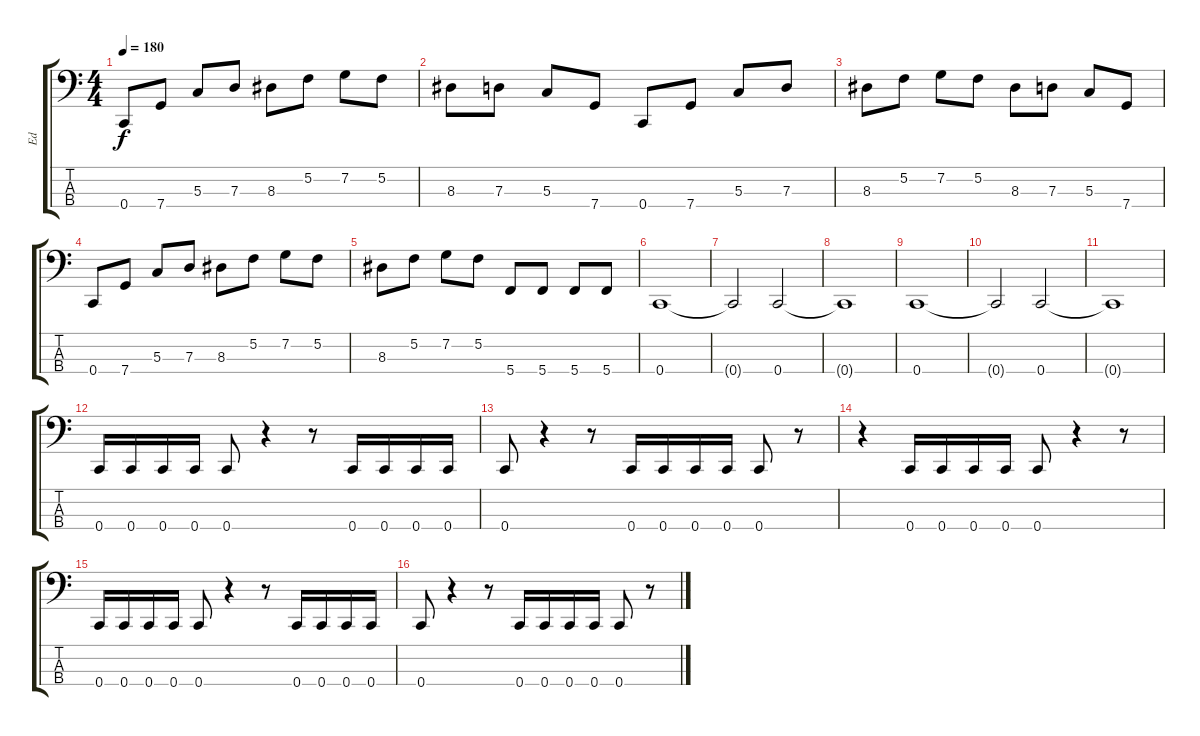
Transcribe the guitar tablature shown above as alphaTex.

\track ("Ed" "Ed") {instrument electricbassfinger}
\staff {score tabs}
\tuning (F2 C2 G1 C1) {hide}
\ts (4 4)
\tempo 180
\clef f4
\ks c
0.4.8{dy f} 7.4.8 5.3.8 7.3.8 8.3.8 5.2.8 7.2.8 5.2.8 |
8.3.8 7.3.8 5.3.8 7.4.8 0.4.8 7.4.8 5.3.8 7.3.8 |
8.3.8 5.2.8 7.2.8 5.2.8 8.3.8 7.3.8 5.3.8 7.4.8 |
0.4.8 7.4.8 5.3.8 7.3.8 8.3.8 5.2.8 7.2.8 5.2.8 |
8.3.8 5.2.8 7.2.8 5.2.8 5.4.8 5.4.8 5.4.8 5.4.8 |
0.4.1 |
0.4{t}.2 0.4.2 |
0.4{t}.1 |
0.4.1 |
0.4{t}.2 0.4.2 |
0.4{t}.1 |
0.4.16 0.4.16 0.4.16 0.4.16 0.4.8 r.4 r.8 0.4.16 0.4.16 0.4.16 0.4.16 |
0.4.8 r.4 r.8 0.4.16 0.4.16 0.4.16 0.4.16 0.4.8 r.8 |
r.4 0.4.16 0.4.16 0.4.16 0.4.16 0.4.8 r.4 r.8 |
0.4.16 0.4.16 0.4.16 0.4.16 0.4.8 r.4 r.8 0.4.16 0.4.16 0.4.16 0.4.16 |
0.4.8 r.4 r.8 0.4.16 0.4.16 0.4.16 0.4.16 0.4.8 r.8
